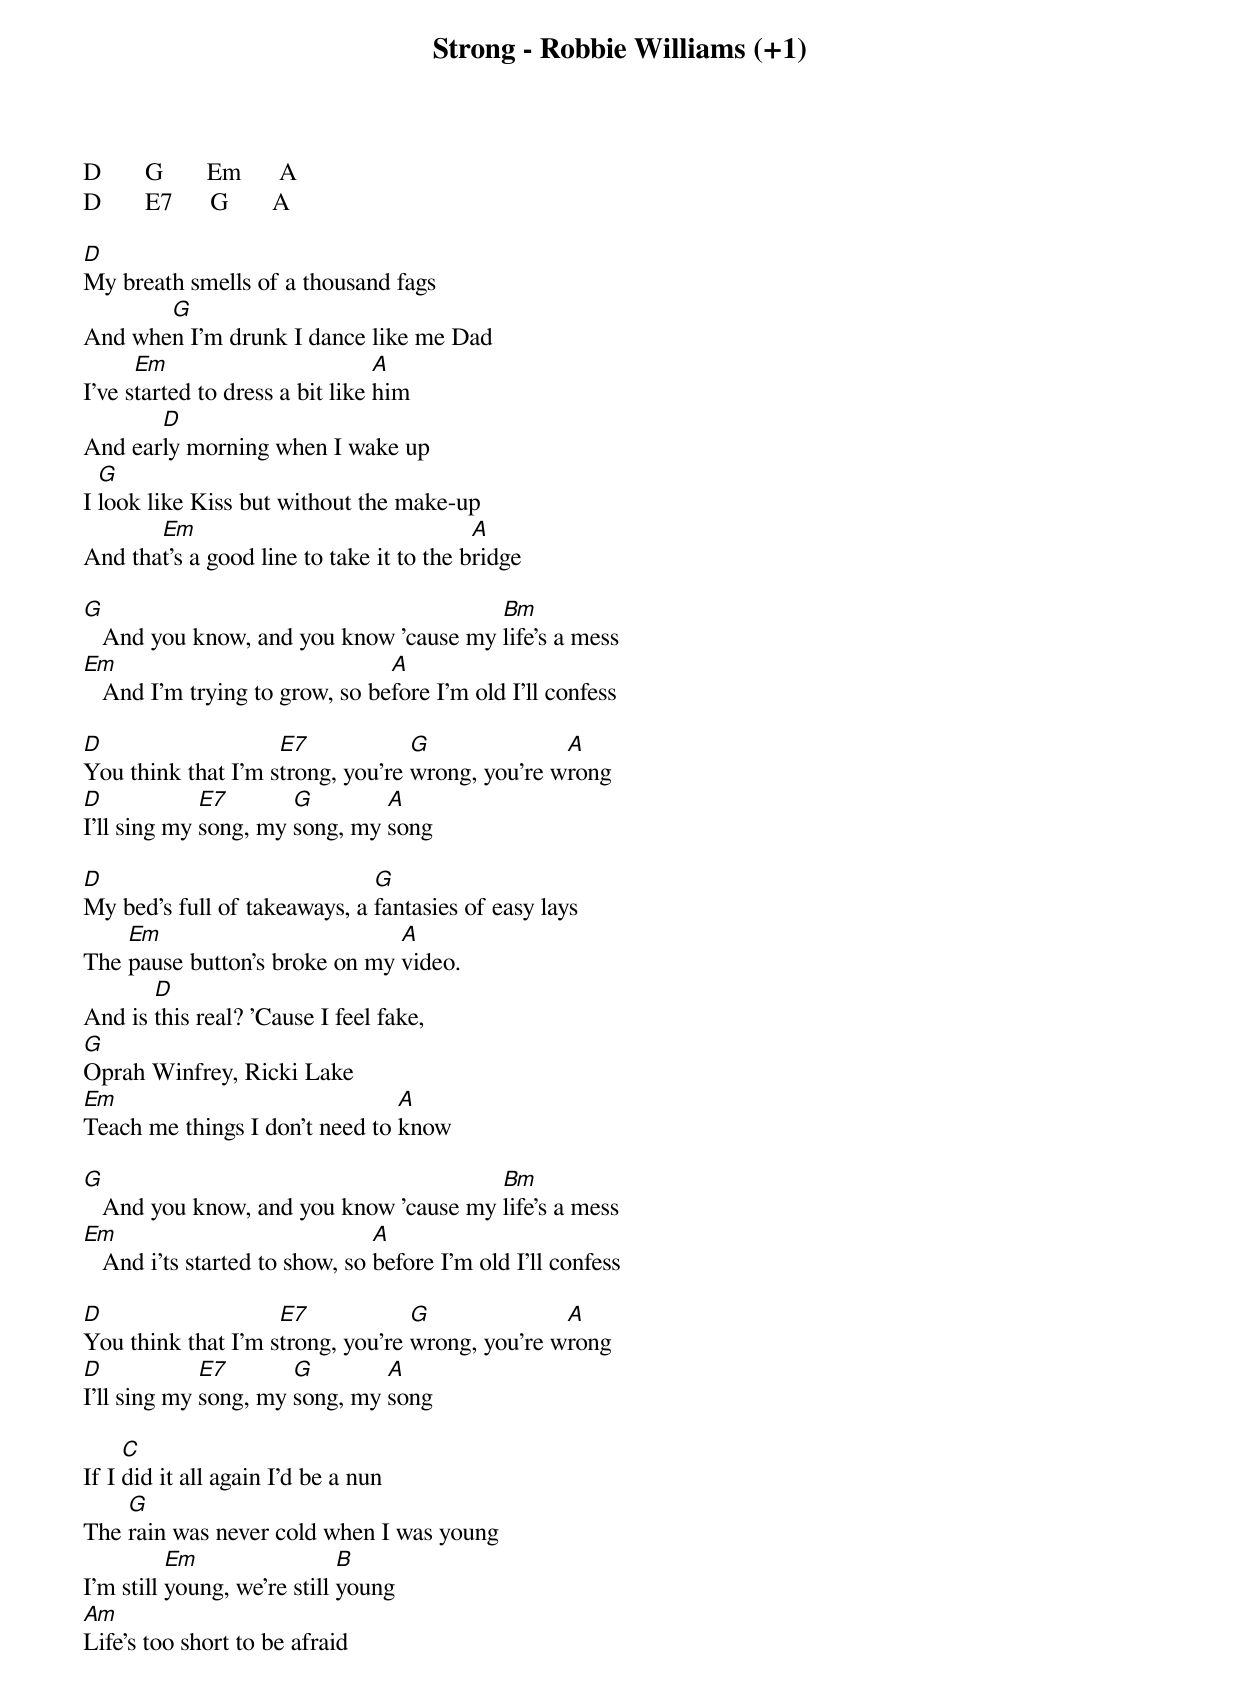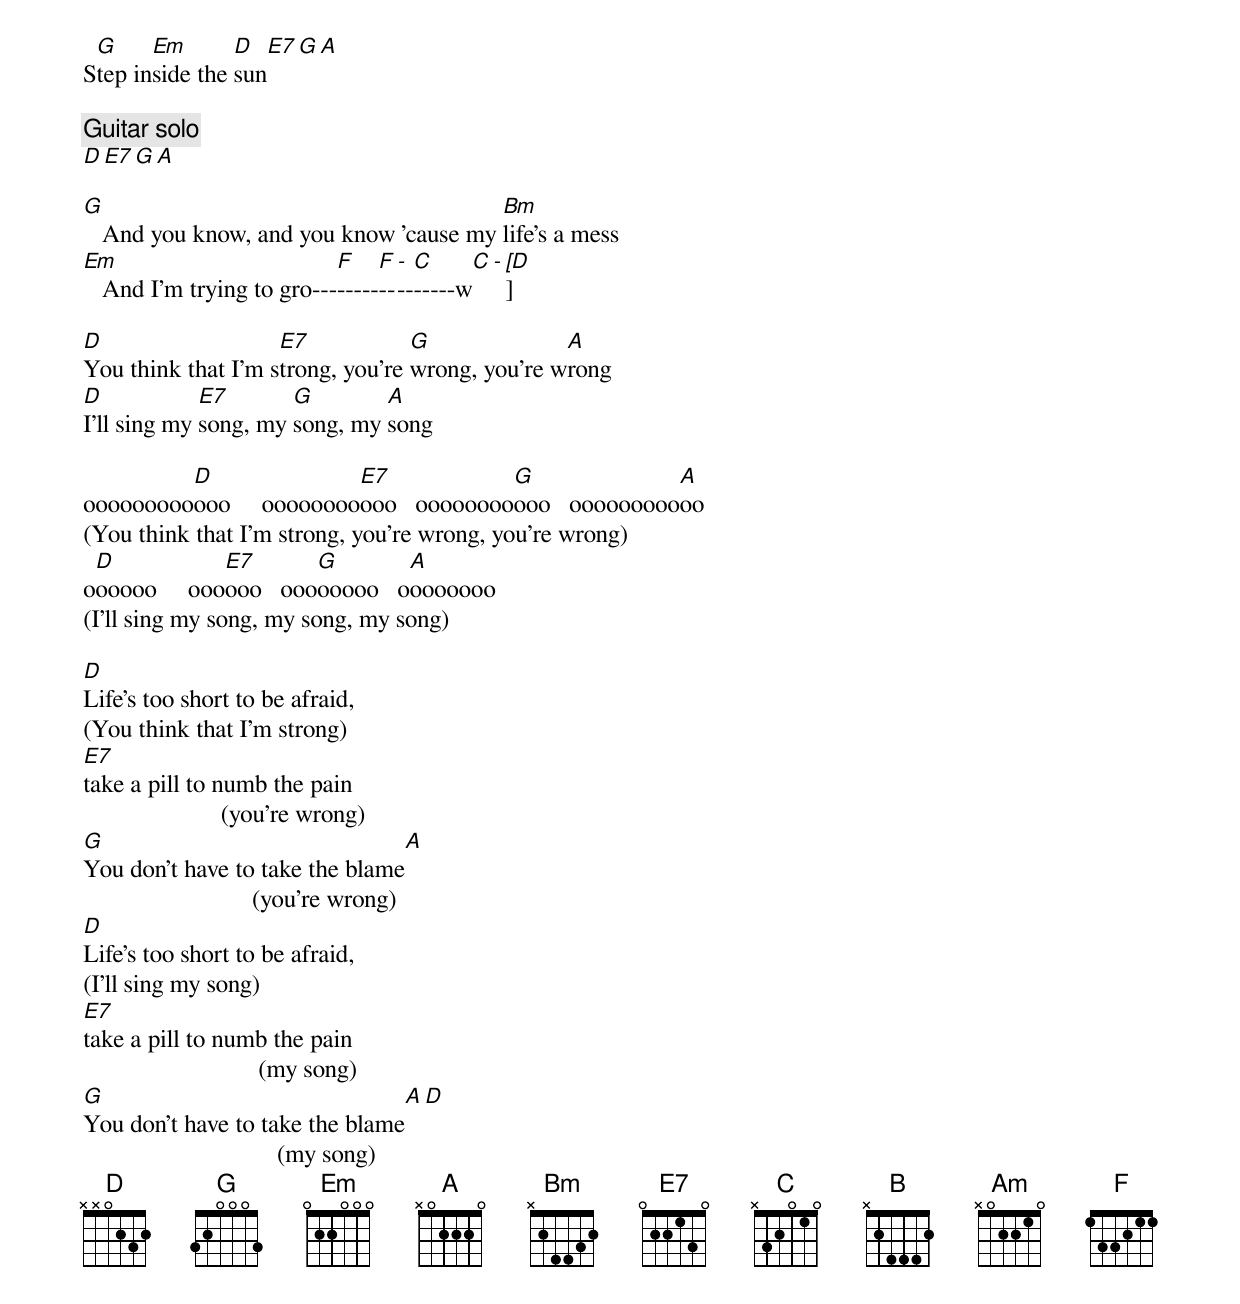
Strong - Robbie Williams (+1)

D       G       Em      A
D       E7      G       A

D
My breath smells of a thousand fags
       G
And when I'm drunk I dance like me Dad
      Em                         A
I've started to dress a bit like him
       D
And early morning when I wake up
  G
I look like Kiss but without the make-up
       Em                                 A
And that's a good line to take it to the bridge

G                                       Bm
   And you know, and you know 'cause my life's a mess
Em                              A
   And I'm trying to grow, so before I'm old I'll confess

D                   E7            G              A
You think that I'm strong, you're wrong, you're wrong
D            E7       G        A
I'll sing my song, my song, my song

D                             G
My bed's full of takeaways, a fantasies of easy lays
    Em                         A
The pause button's broke on my video.
       D
And is this real? 'Cause I feel fake,
G
Oprah Winfrey, Ricki Lake
Em                              A
Teach me things I don't need to know

G                                       Bm
   And you know, and you know 'cause my life's a mess
Em                              A
   And i'ts started to show, so before I'm old I'll confess

D                   E7            G              A
You think that I'm strong, you're wrong, you're wrong
D            E7       G        A
I'll sing my song, my song, my song

     C
If I did it all again I'd be a nun
    G
The rain was never cold when I was young
          Em                 B
I'm still young, we're still young
Am
Life's too short to be afraid
 G     Em       D       E7       G         A
Step inside the sun

[Guitar solo]
D       E7       G         A

G                                       Bm
   And you know, and you know 'cause my life's a mess
Em                         F    F - C     C - [D]
   And I'm trying to gro-----------------w

D                   E7            G              A
You think that I'm strong, you're wrong, you're wrong
D            E7       G        A
I'll sing my song, my song, my song

         D               E7            G              A
oooooooooooo     ooooooooooo   ooooooooooo   ooooooooooo
(You think that I'm strong, you're wrong, you're wrong)
 D            E7       G        A
oooooo     oooooo   oooooooo   oooooooo
(I'll sing my song, my song, my song)

D
Life's too short to be afraid,
(You think that I'm strong)
E7
take a pill to numb the pain
                      (you're wrong)
G                                  A
You don't have to take the blame
                           (you're wrong)
D
Life's too short to be afraid,
(I'll sing my song)
E7
take a pill to numb the pain
                            (my song)
G                                  A         D
You don't have to take the blame
                               (my song)
